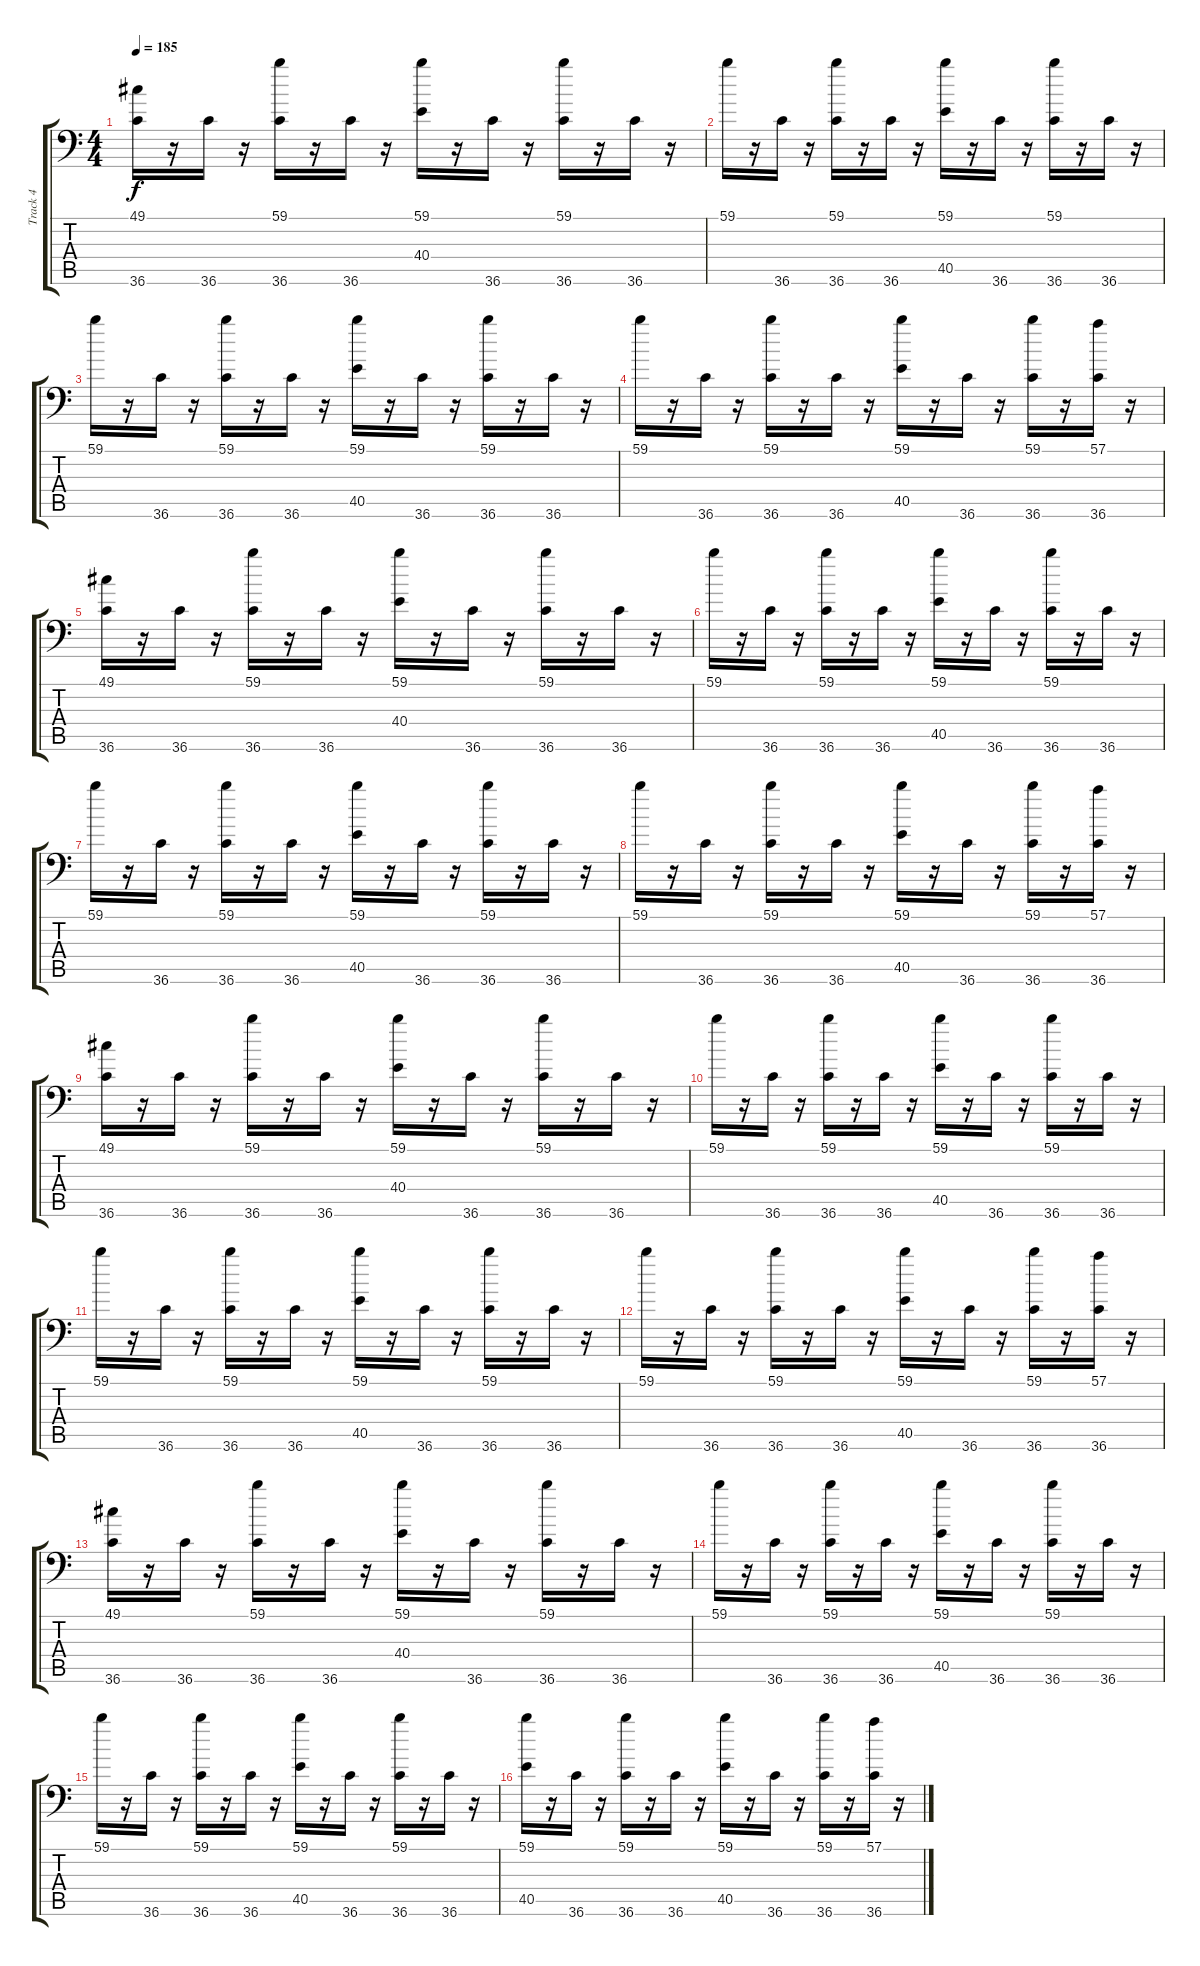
\track ("Track 4" "Track 4") {instrument acousticgrandpiano}
\staff {score tabs}
\tuning (C-1 C-1 C-1 C-1 C-1 C-1) {hide}
\ts (4 4)
\tempo 185
\clef f4
\ks c
(49.1 36.6).16{dy f} r.16 36.6.16 r.16 (59.1 36.6).16 r.16 36.6.16 r.16 (59.1 40.4).16 r.16 36.6.16 r.16 (59.1 36.6).16 r.16 36.6.16 r.16 |
59.1.16 r.16 36.6.16 r.16 (59.1 36.6).16 r.16 36.6.16 r.16 (59.1 40.5).16 r.16 36.6.16 r.16 (59.1 36.6).16 r.16 36.6.16 r.16 |
59.1.16 r.16 36.6.16 r.16 (59.1 36.6).16 r.16 36.6.16 r.16 (59.1 40.5).16 r.16 36.6.16 r.16 (59.1 36.6).16 r.16 36.6.16 r.16 |
59.1.16 r.16 36.6.16 r.16 (59.1 36.6).16 r.16 36.6.16 r.16 (59.1 40.5).16 r.16 36.6.16 r.16 (59.1 36.6).16 r.16 (57.1 36.6).16 r.16 |
(49.1 36.6).16 r.16 36.6.16 r.16 (59.1 36.6).16 r.16 36.6.16 r.16 (59.1 40.4).16 r.16 36.6.16 r.16 (59.1 36.6).16 r.16 36.6.16 r.16 |
59.1.16 r.16 36.6.16 r.16 (59.1 36.6).16 r.16 36.6.16 r.16 (59.1 40.5).16 r.16 36.6.16 r.16 (59.1 36.6).16 r.16 36.6.16 r.16 |
59.1.16 r.16 36.6.16 r.16 (59.1 36.6).16 r.16 36.6.16 r.16 (59.1 40.5).16 r.16 36.6.16 r.16 (59.1 36.6).16 r.16 36.6.16 r.16 |
59.1.16 r.16 36.6.16 r.16 (59.1 36.6).16 r.16 36.6.16 r.16 (59.1 40.5).16 r.16 36.6.16 r.16 (59.1 36.6).16 r.16 (57.1 36.6).16 r.16 |
(49.1 36.6).16 r.16 36.6.16 r.16 (59.1 36.6).16 r.16 36.6.16 r.16 (59.1 40.4).16 r.16 36.6.16 r.16 (59.1 36.6).16 r.16 36.6.16 r.16 |
59.1.16 r.16 36.6.16 r.16 (59.1 36.6).16 r.16 36.6.16 r.16 (59.1 40.5).16 r.16 36.6.16 r.16 (59.1 36.6).16 r.16 36.6.16 r.16 |
59.1.16 r.16 36.6.16 r.16 (59.1 36.6).16 r.16 36.6.16 r.16 (59.1 40.5).16 r.16 36.6.16 r.16 (59.1 36.6).16 r.16 36.6.16 r.16 |
59.1.16 r.16 36.6.16 r.16 (59.1 36.6).16 r.16 36.6.16 r.16 (59.1 40.5).16 r.16 36.6.16 r.16 (59.1 36.6).16 r.16 (57.1 36.6).16 r.16 |
(49.1 36.6).16 r.16 36.6.16 r.16 (59.1 36.6).16 r.16 36.6.16 r.16 (59.1 40.4).16 r.16 36.6.16 r.16 (59.1 36.6).16 r.16 36.6.16 r.16 |
59.1.16 r.16 36.6.16 r.16 (59.1 36.6).16 r.16 36.6.16 r.16 (59.1 40.5).16 r.16 36.6.16 r.16 (59.1 36.6).16 r.16 36.6.16 r.16 |
59.1.16 r.16 36.6.16 r.16 (59.1 36.6).16 r.16 36.6.16 r.16 (59.1 40.5).16 r.16 36.6.16 r.16 (59.1 36.6).16 r.16 36.6.16 r.16 |
(59.1 40.5).16 r.16 36.6.16 r.16 (59.1 36.6).16 r.16 36.6.16 r.16 (59.1 40.5).16 r.16 36.6.16 r.16 (59.1 36.6).16 r.16 (57.1 36.6).16 r.16
